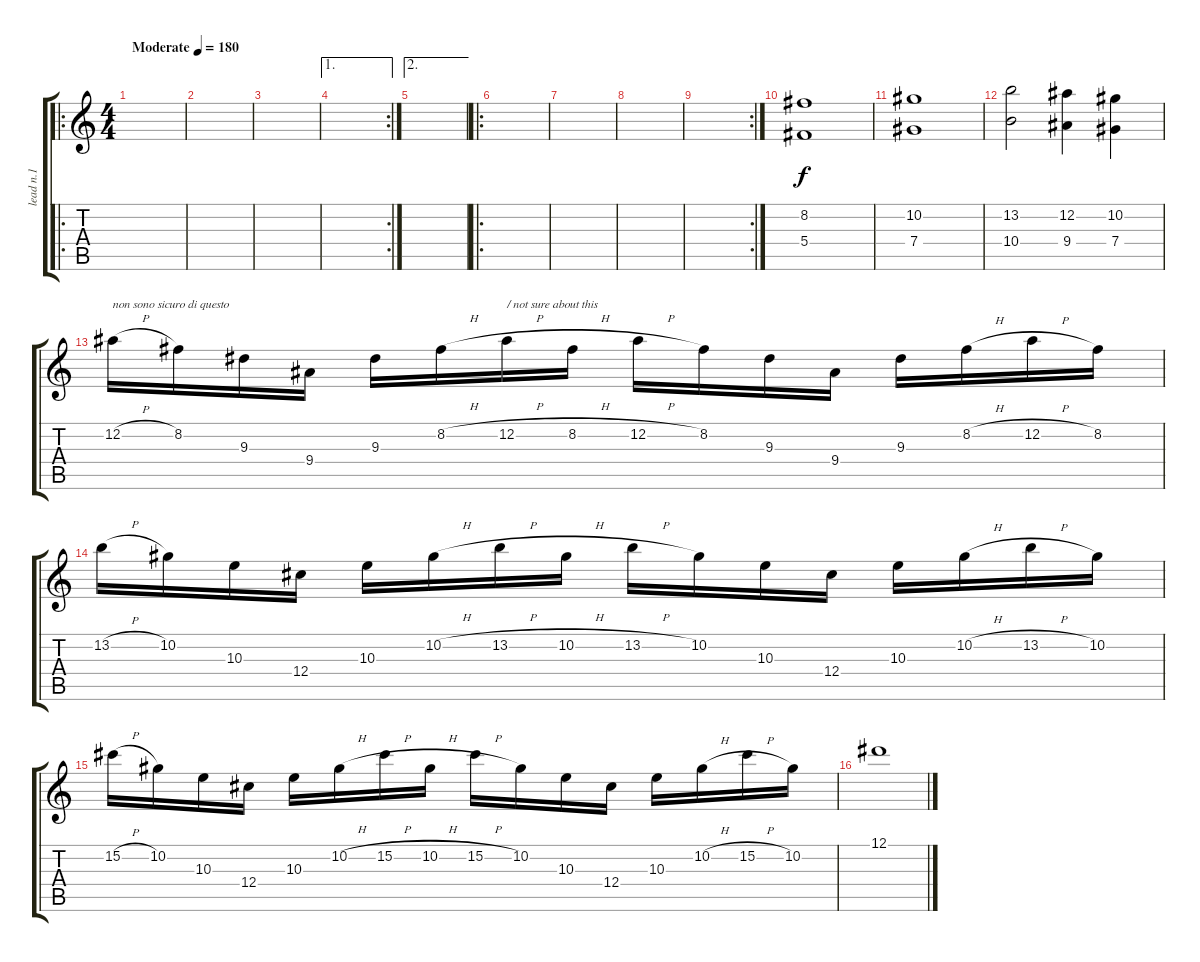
\track ("lead n.1" "lead n.1") {instrument distortionguitar}
\staff {score tabs}
\tuning (Eb4 Bb3 Gb3 Db3 Ab2 Eb2) {hide}
\ro
\ts (4 4)
\tempo (180 "Moderate")
\clef g2
\ks c
|
|
|
\ae 1
\rc 2
|
\ae 2
|
\ro
|
|
|
\rc 2
|
(8.2 5.4).1 |
(10.2 7.4).1 |
(13.2 10.4).2 (12.2 9.4).4 (10.2 7.4).4 |
12.2{h}.16{txt "non sono sicuro di questo"} 8.2.16 9.3.16 9.4.16 9.3.16 8.2{h}.16 12.2{h}.16{txt "/ not sure about this"} 8.2{h}.16 12.2{h}.16 8.2.16 9.3.16 9.4.16 9.3.16 8.2{h}.16 12.2{h}.16 8.2.16 |
13.2{h}.16 10.2.16 10.3.16 12.4.16 10.3.16 10.2{h}.16 13.2{h}.16 10.2{h}.16 13.2{h}.16 10.2.16 10.3.16 12.4.16 10.3.16 10.2{h}.16 13.2{h}.16 10.2.16 |
15.2{h}.16 10.2.16 10.3.16 12.4.16 10.3.16 10.2{h}.16 15.2{h}.16 10.2{h}.16 15.2{h}.16 10.2.16 10.3.16 12.4.16 10.3.16 10.2{h}.16 15.2{h}.16 10.2.16 |
12.1.1
